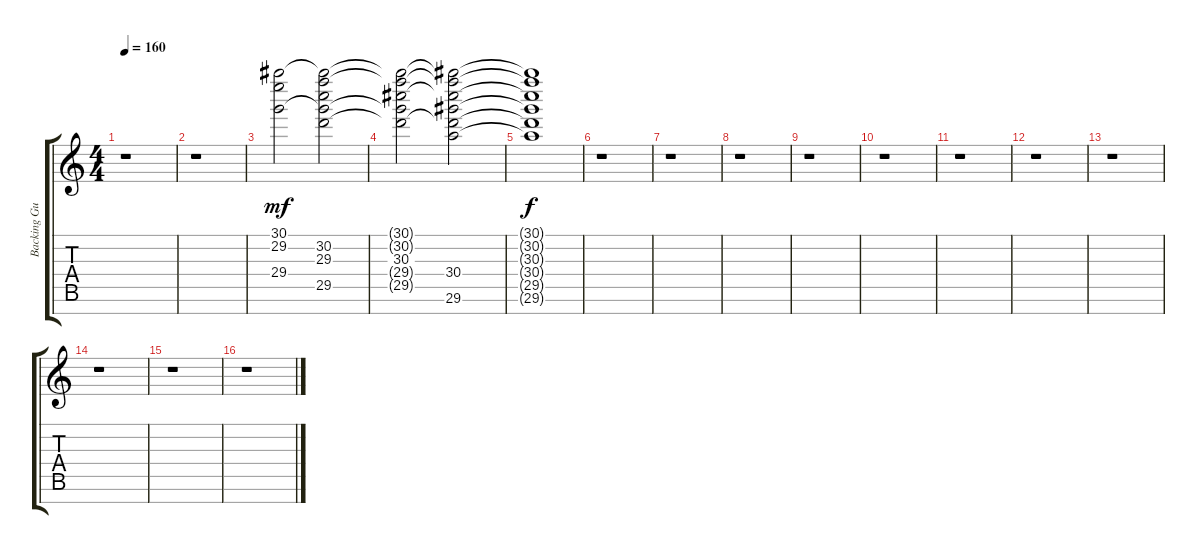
\track ("Backing Guitar 2" "Backing Gu") {instrument electricguitarclean}
\staff {score tabs}
\tuning (E4 B3 G3 D3 A2 E2 B1) {hide}
\ts (4 4)
\tempo 160
\clef g2
\ks c
r.1{dy mf} |
r.1{instrument pad6metallic} |
(30.1 29.2 29.4).2 (30.1{t} 30.2 29.3 29.4{t} 29.5).2 |
(30.1{t} 30.2{t} 30.3 29.4{t} 29.5{t}).2 (30.1{t} 30.2{t} 30.3{t} 30.4 29.5{t} 29.6).2 |
(30.1{t} 30.2{t} 30.3{t} 30.4{t} 29.5{t} 29.6{t}).1{dy f} |
r.1 |
r.1 |
r.1 |
r.1 |
r.1 |
r.1 |
r.1 |
r.1 |
r.1 |
r.1 |
r.1
